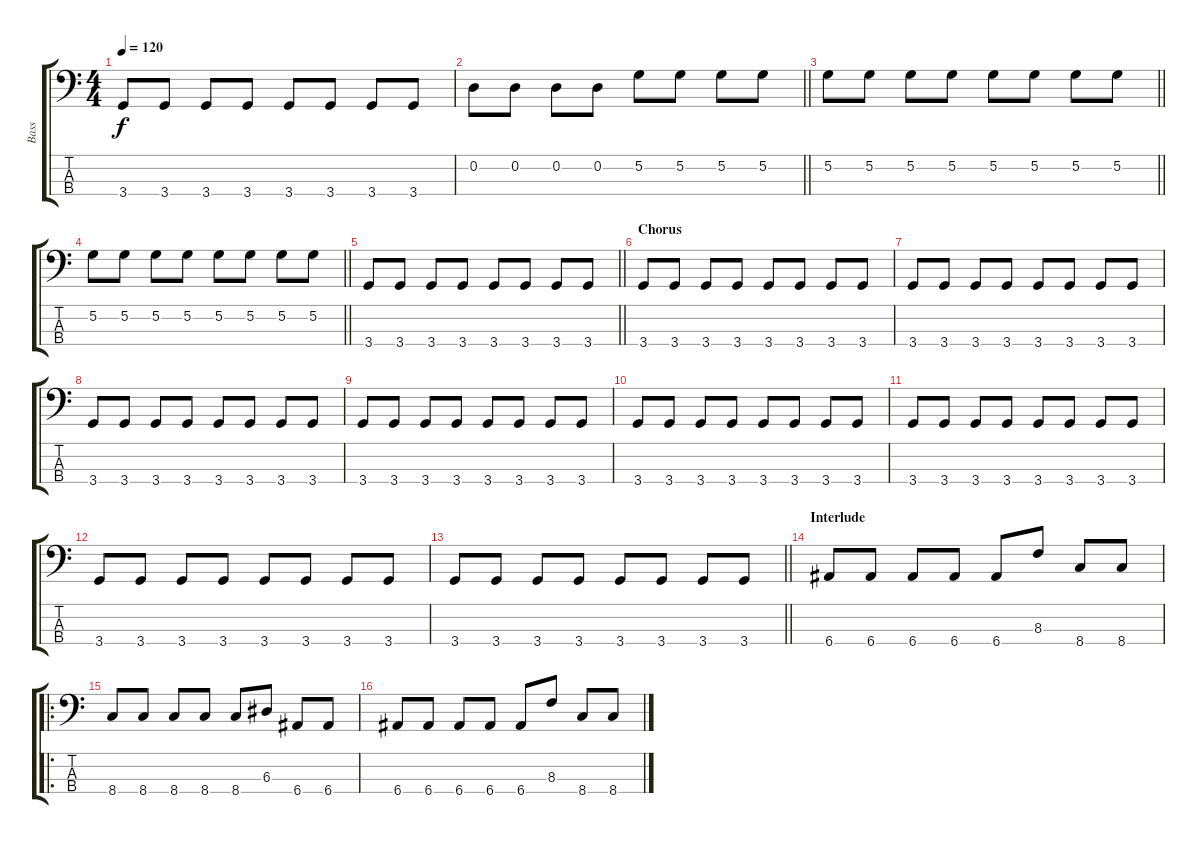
\track ("Bass" "Bass") {instrument electricbasspick}
\staff {score tabs}
\tuning (G2 D2 A1 E1) {hide}
\ts (4 4)
\tempo 120
\clef f4
\ks c
3.4.8{dy f} 3.4.8 3.4.8 3.4.8 3.4.8 3.4.8 3.4.8 3.4.8 |
\barLineRight lightlight
0.2.8 0.2.8 0.2.8 0.2.8 5.2.8 5.2.8 5.2.8 5.2.8 |
\barLineRight lightlight
5.2.8 5.2.8 5.2.8 5.2.8 5.2.8 5.2.8 5.2.8 5.2.8 |
\barLineRight lightlight
5.2.8 5.2.8 5.2.8 5.2.8 5.2.8 5.2.8 5.2.8 5.2.8 |
\barLineRight lightlight
3.4.8 3.4.8 3.4.8 3.4.8 3.4.8 3.4.8 3.4.8 3.4.8 |
\section ("" "Chorus")
3.4.8 3.4.8 3.4.8 3.4.8 3.4.8 3.4.8 3.4.8 3.4.8 |
3.4.8 3.4.8 3.4.8 3.4.8 3.4.8 3.4.8 3.4.8 3.4.8 |
3.4.8 3.4.8 3.4.8 3.4.8 3.4.8 3.4.8 3.4.8 3.4.8 |
3.4.8 3.4.8 3.4.8 3.4.8 3.4.8 3.4.8 3.4.8 3.4.8 |
3.4.8 3.4.8 3.4.8 3.4.8 3.4.8 3.4.8 3.4.8 3.4.8 |
3.4.8 3.4.8 3.4.8 3.4.8 3.4.8 3.4.8 3.4.8 3.4.8 |
3.4.8 3.4.8 3.4.8 3.4.8 3.4.8 3.4.8 3.4.8 3.4.8 |
\barLineRight lightlight
3.4.8 3.4.8 3.4.8 3.4.8 3.4.8 3.4.8 3.4.8 3.4.8 |
\section ("" "Interlude")
6.4.8 6.4.8 6.4.8 6.4.8 6.4.8 8.3.8 8.4.8 8.4.8 |
\ro
8.4.8 8.4.8 8.4.8 8.4.8 8.4.8 6.3.8 6.4.8 6.4.8 |
6.4.8 6.4.8 6.4.8 6.4.8 6.4.8 8.3.8 8.4.8 8.4.8
